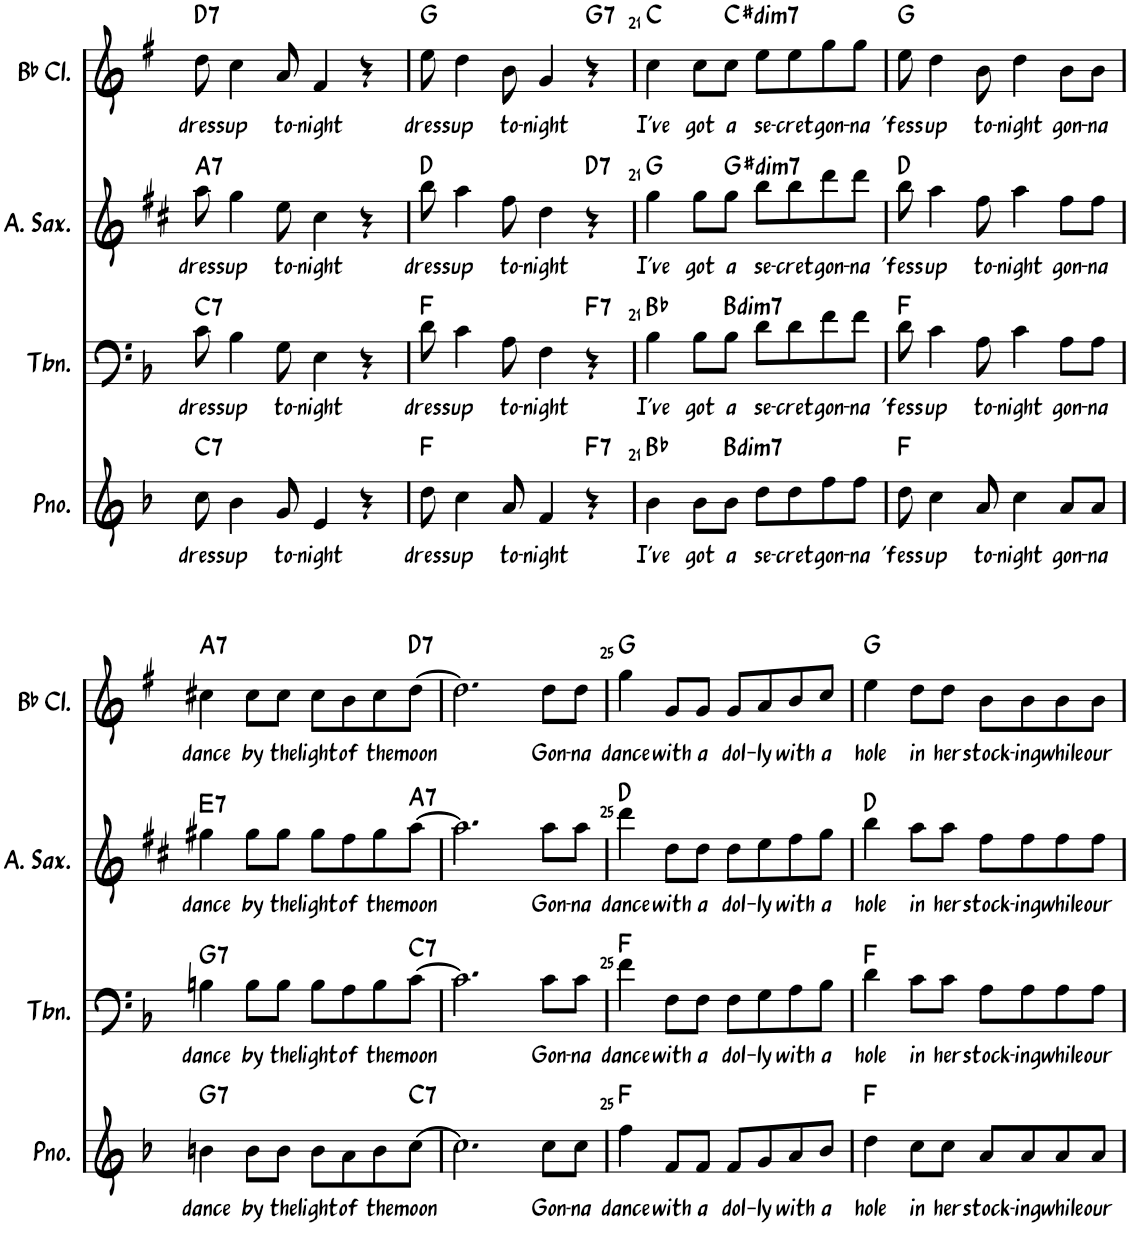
**kern	**text	**harte	**kern	**text	**harte	**kern	**text	**harte	**kern	**text	**harte
*part4	*part4	*part4	*part3	*part3	*part3	*part2	*part2	*part2	*part1	*part1	*part1
*staff4	*staff4	*	*staff3	*staff3	*	*staff2	*staff2	*	*staff1	*staff1	*
*I"钢琴	*	*	*I"长号	*	*	*I"中音萨克斯	*	*	*I"降B调单簧管	*	*
!!LO:PB:g=z
*clefG2	*	*	*clefF4	*	*	*clefG2	*	*	*clefG2	*	*
*	*	*	*	*	*	*Trd5c9	*	*	*Trd1c2	*	*
*k[b-]	*	*	*k[b-]	*	*	*k[f#c#]	*	*	*k[f#]	*	*
*M4/4	*	*	*M4/4	*	*	*M4/4	*	*	*M4/4	*	*
=19	=19	=19	=19	=19	=19	=19	=19	=19	=19	=19	=19
!	!LO:LY:b	!LO:H:kt=7	!	!LO:LY:b	!LO:H:kt=7	!	!LO:LY:b	!LO:H:kt=7	!	!LO:LY:b	!LO:H:kt=7
8cc\	dress	C:7	8c\	dress	C:7	8aa\	dress	A:7	8dd\	dress	D:7
!	!LO:LY:b	!	!	!LO:LY:b	!	!	!LO:LY:b	!	!	!LO:LY:b	!
4b-\	up	.	4B-\	up	.	4gg\	up	.	4cc\	up	.
!	!LO:LY:b	!	!	!LO:LY:b	!	!	!LO:LY:b	!	!	!LO:LY:b	!
8g/	to-	.	8G\	to-	.	8ee\	to-	.	8a/	to-	.
!	!LO:LY:b	!	!	!LO:LY:b	!	!	!LO:LY:b	!	!	!LO:LY:b	!
4e/	-night	.	4E\	-night	.	4cc#\	-night	.	4f#/	-night	.
4r	.	.	4r	.	.	4r	.	.	4r	.	.
=20	=20	=20	=20	=20	=20	=20	=20	=20	=20	=20	=20
!	!LO:LY:b	!	!	!LO:LY:b	!	!	!LO:LY:b	!	!	!LO:LY:b	!
8dd\	dress	F:maj	8d\	dress	F:maj	8bb\	dress	D:maj	8ee\	dress	G:maj
!	!LO:LY:b	!	!	!LO:LY:b	!	!	!LO:LY:b	!	!	!LO:LY:b	!
4cc\	up	.	4c\	up	.	4aa\	up	.	4dd\	up	.
!	!LO:LY:b	!	!	!LO:LY:b	!	!	!LO:LY:b	!	!	!LO:LY:b	!
8a/	to-	.	8A\	to-	.	8ff#\	to-	.	8b\	to-	.
!	!LO:LY:b	!	!	!LO:LY:b	!	!	!LO:LY:b	!	!	!LO:LY:b	!
4f/	-night	.	4F\	-night	.	4dd\	-night	.	4g/	-night	.
!	!	!LO:H:kt=7	!	!	!LO:H:kt=7	!	!	!LO:H:kt=7	!	!	!LO:H:kt=7
4r	.	F:7	4r	.	F:7	4r	.	D:7	4r	.	G:7
=21	=21	=21	=21	=21	=21	=21	=21	=21	=21	=21	=21
!	!LO:LY:b	!	!	!LO:LY:b	!	!	!LO:LY:b	!	!	!LO:LY:b	!
4b-\	I've	Bb:maj	4B-\	I've	Bb:maj	4gg\	I've	G:maj	4cc\	I've	C:maj
!	!LO:LY:b	!	!	!LO:LY:b	!	!	!LO:LY:b	!	!	!LO:LY:b	!
8b-\L	got	.	8B-\L	got	.	8gg\L	got	.	8cc\L	got	.
!	!LO:LY:b	!LO:H:kt=dim7	!	!LO:LY:b	!LO:H:kt=dim7	!	!LO:LY:b	!LO:H:kt=dim7	!	!LO:LY:b	!LO:H:kt=dim7
8b-\J	a	B:dim7	8B-\J	a	B:dim7	8gg\J	a	G#:dim7	8cc\J	a	C#:dim7
!	!LO:LY:b	!	!	!LO:LY:b	!	!	!LO:LY:b	!	!	!LO:LY:b	!
8dd\L	se-	.	8d\L	se-	.	8bb\L	se-	.	8ee\L	se-	.
!	!LO:LY:b	!	!	!LO:LY:b	!	!	!LO:LY:b	!	!	!LO:LY:b	!
8dd\	-cret	.	8d\	-cret	.	8bb\	-cret	.	8ee\	-cret	.
!	!LO:LY:b	!	!	!LO:LY:b	!	!	!LO:LY:b	!	!	!LO:LY:b	!
8ff\	gon-	.	8f\	gon-	.	8ddd\	gon-	.	8gg\	gon-	.
!	!LO:LY:b	!	!	!LO:LY:b	!	!	!LO:LY:b	!	!	!LO:LY:b	!
8ff\J	-na	.	8f\J	-na	.	8ddd\J	-na	.	8gg\J	-na	.
=22	=22	=22	=22	=22	=22	=22	=22	=22	=22	=22	=22
!	!LO:LY:b	!	!	!LO:LY:b	!	!	!LO:LY:b	!	!	!LO:LY:b	!
8dd\	'fess	F:maj	8d\	'fess	F:maj	8bb\	'fess	D:maj	8ee\	'fess	G:maj
!	!LO:LY:b	!	!	!LO:LY:b	!	!	!LO:LY:b	!	!	!LO:LY:b	!
4cc\	up	.	4c\	up	.	4aa\	up	.	4dd\	up	.
!	!LO:LY:b	!	!	!LO:LY:b	!	!	!LO:LY:b	!	!	!LO:LY:b	!
8a/	to-	.	8A\	to-	.	8ff#\	to-	.	8b\	to-	.
!	!LO:LY:b	!	!	!LO:LY:b	!	!	!LO:LY:b	!	!	!LO:LY:b	!
4cc\	-night	.	4c\	-night	.	4aa\	-night	.	4dd\	-night	.
!	!LO:LY:b	!	!	!LO:LY:b	!	!	!LO:LY:b	!	!	!LO:LY:b	!
8a/L	gon-	.	8A\L	gon-	.	8ff#\L	gon-	.	8b\L	gon-	.
!	!LO:LY:b	!	!	!LO:LY:b	!	!	!LO:LY:b	!	!	!LO:LY:b	!
8a/J	-na	.	8A\J	-na	.	8ff#\J	-na	.	8b\J	-na	.
!!LO:LB:g=z
=23	=23	=23	=23	=23	=23	=23	=23	=23	=23	=23	=23
!	!LO:LY:b	!LO:H:kt=7	!	!LO:LY:b	!LO:H:kt=7	!	!LO:LY:b	!LO:H:kt=7	!	!LO:LY:b	!LO:H:kt=7
4bn\	dance	G:7	4Bn\	dance	G:7	4gg#X\	dance	E:7	4cc#X\	dance	A:7
!	!LO:LY:b	!	!	!LO:LY:b	!	!	!LO:LY:b	!	!	!LO:LY:b	!
8b\L	by	.	8B\L	by	.	8gg#\L	by	.	8cc#\L	by	.
!	!LO:LY:b	!	!	!LO:LY:b	!	!	!LO:LY:b	!	!	!LO:LY:b	!
8b\J	the	.	8B\J	the	.	8gg#\J	the	.	8cc#\J	the	.
!	!LO:LY:b	!	!	!LO:LY:b	!	!	!LO:LY:b	!	!	!LO:LY:b	!
8b\L	light	.	8B\L	light	.	8gg#\L	light	.	8cc#\L	light	.
!	!LO:LY:b	!	!	!LO:LY:b	!	!	!LO:LY:b	!	!	!LO:LY:b	!
8a\	of	.	8A\	of	.	8ff#\	of	.	8b\	of	.
!	!LO:LY:b	!	!	!LO:LY:b	!	!	!LO:LY:b	!	!	!LO:LY:b	!
8b\	the	.	8B\	the	.	8gg#\	the	.	8cc#\	the	.
!	!LO:LY:b	!LO:H:kt=7	!	!LO:LY:b	!LO:H:kt=7	!	!LO:LY:b	!LO:H:kt=7	!	!LO:LY:b	!LO:H:kt=7
[8cc\J	moon	C:7	[8c\J	moon	C:7	[8aa\J	moon	A:7	[8dd\J	moon	D:7
=24	=24	=24	=24	=24	=24	=24	=24	=24	=24	=24	=24
2.cc\]	.	.	2.c\]	.	.	2.aa\]	.	.	2.dd\]	.	.
!	!LO:LY:b	!	!	!LO:LY:b	!	!	!LO:LY:b	!	!	!LO:LY:b	!
8cc\L	Gon-	.	8c\L	Gon-	.	8aa\L	Gon-	.	8dd\L	Gon-	.
!	!LO:LY:b	!	!	!LO:LY:b	!	!	!LO:LY:b	!	!	!LO:LY:b	!
8cc\J	-na	.	8c\J	-na	.	8aa\J	-na	.	8dd\J	-na	.
=25	=25	=25	=25	=25	=25	=25	=25	=25	=25	=25	=25
!	!LO:LY:b	!	!	!LO:LY:b	!	!	!LO:LY:b	!	!	!LO:LY:b	!
4ff\	dance	F:maj	4f\	dance	F:maj	4ddd\	dance	D:maj	4gg\	dance	G:maj
!	!LO:LY:b	!	!	!LO:LY:b	!	!	!LO:LY:b	!	!	!LO:LY:b	!
8f/L	with	.	8F\L	with	.	8dd\L	with	.	8g/L	with	.
!	!LO:LY:b	!	!	!LO:LY:b	!	!	!LO:LY:b	!	!	!LO:LY:b	!
8f/J	a	.	8F\J	a	.	8dd\J	a	.	8g/J	a	.
!	!LO:LY:b	!	!	!LO:LY:b	!	!	!LO:LY:b	!	!	!LO:LY:b	!
8f/L	dol-	.	8F\L	dol-	.	8dd\L	dol-	.	8g/L	dol-	.
!	!LO:LY:b	!	!	!LO:LY:b	!	!	!LO:LY:b	!	!	!LO:LY:b	!
8g/	-ly	.	8G\	-ly	.	8ee\	-ly	.	8a/	-ly	.
!	!LO:LY:b	!	!	!LO:LY:b	!	!	!LO:LY:b	!	!	!LO:LY:b	!
8a/	with	.	8A\	with	.	8ff#\	with	.	8b/	with	.
!	!LO:LY:b	!	!	!LO:LY:b	!	!	!LO:LY:b	!	!	!LO:LY:b	!
8b-/J	a	.	8B-\J	a	.	8gg\J	a	.	8cc/J	a	.
=26	=26	=26	=26	=26	=26	=26	=26	=26	=26	=26	=26
!	!LO:LY:b	!	!	!LO:LY:b	!	!	!LO:LY:b	!	!	!LO:LY:b	!
4dd\	hole	F:maj	4d\	hole	F:maj	4bb\	hole	D:maj	4ee\	hole	G:maj
!	!LO:LY:b	!	!	!LO:LY:b	!	!	!LO:LY:b	!	!	!LO:LY:b	!
8cc\L	in	.	8c\L	in	.	8aa\L	in	.	8dd\L	in	.
!	!LO:LY:b	!	!	!LO:LY:b	!	!	!LO:LY:b	!	!	!LO:LY:b	!
8cc\J	her	.	8c\J	her	.	8aa\J	her	.	8dd\J	her	.
!	!LO:LY:b	!	!	!LO:LY:b	!	!	!LO:LY:b	!	!	!LO:LY:b	!
8a/L	stock-	.	8A\L	stock-	.	8ff#\L	stock-	.	8b\L	stock-	.
!	!LO:LY:b	!	!	!LO:LY:b	!	!	!LO:LY:b	!	!	!LO:LY:b	!
8a/	-ing	.	8A\	-ing	.	8ff#\	-ing	.	8b\	-ing	.
!	!LO:LY:b	!	!	!LO:LY:b	!	!	!LO:LY:b	!	!	!LO:LY:b	!
8a/	while	.	8A\	while	.	8ff#\	while	.	8b\	while	.
!	!LO:LY:b	!	!	!LO:LY:b	!	!	!LO:LY:b	!	!	!LO:LY:b	!
8a/J	our	.	8A\J	our	.	8ff#\J	our	.	8b\J	our	.
=	=	=	=	=	=	=	=	=	=	=	=
*-	*-	*-	*-	*-	*-	*-	*-	*-	*-	*-	*-
